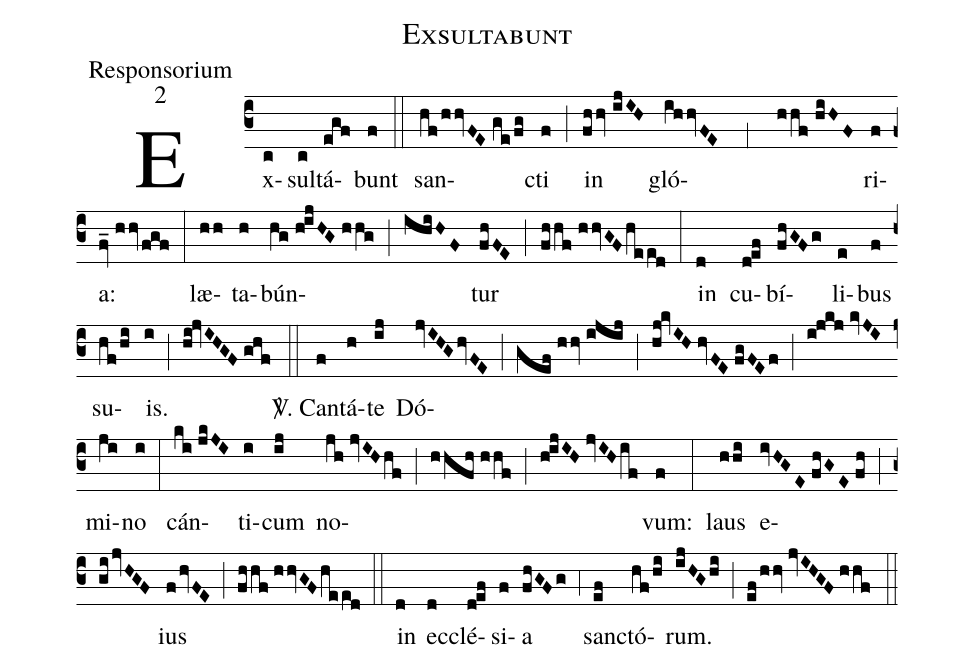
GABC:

name:Exsultabunt;
office-part:Responsorium;
mode:2;
%%
(c3) Ex(c)sul(c)tá(egf)bunt(f) (::)
san(hf/hhvFE//ge/fg)cti(f) (;) in(fhhv//ijIH) gló(ihhvFE,1hhf//hiHF)ri(f)a:(fv_//hhv/fgf) (:)
læ(hh)ta(h)bún(hg//h!ijHG//hhg)(;)(ihiHF)tur(fhFE) (;) (fhhf//hhvGF/heed) (:)
in(d) cu(d!ef)bí(fhGFg)li(e)bus(f) su(hf/hi)is.(i) (;) (hi!jvIHGF//ghf) (::)

<sp>V/</sp>. Can(f)tá(h)te(ij) Dó(jvIHG/hvFE)(;)(gef//hhv//ijij)(;)(hj!kvIH//hvFE//fgFEf)(;)(i!jkj//kvJI)mi(ji)no(i) (:)
cán(ki//jkJI)ti(i)cum(ij) no(jh//jvIH/hf)(;)(hhfh//hhf)(;)(h!ijIH//jvIH/if)vum:(f) (:)
laus(hhi) e(ivHGE//fhGE//fh)(;)(gi/jvHGF)ius(f/hvFE) (;) (fhhf//hhvGF/heed) (::)
in(d) ec(d)clé(d!ef)si(f)a(fhGFg) (,4) san(ef)ctó(hf/hi)rum.(ijHG/hi) (;) (ef/hhv//jvIHGF//hhf) (::)
